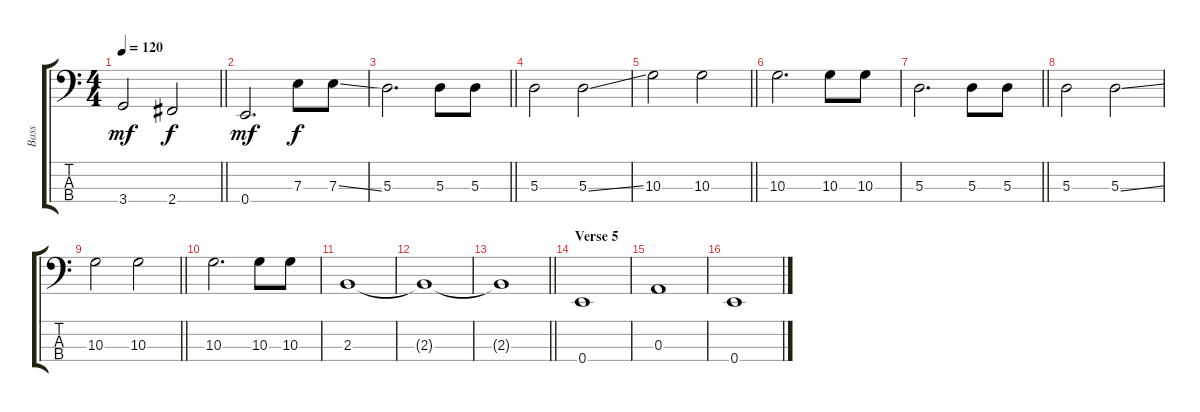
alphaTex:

\track ("Bass" "Bass") {instrument electricbassfinger}
\staff {score tabs}
\tuning (G2 D2 A1 E1) {hide}
\ts (4 4)
\tempo 120
\clef f4
\barLineRight lightlight
\ks c
3.4.2{dy mf} 2.4.2{dy f} |
0.4.2{d dy mf} 7.3.8{dy f} 7.3{ss}.8 |
\barLineRight lightlight
5.3.2{d} 5.3.8 5.3.8 |
5.3.2 5.3{ss}.2 |
\barLineRight lightlight
10.3.2 10.3.2 |
10.3.2{d} 10.3.8 10.3.8 |
\barLineRight lightlight
5.3.2{d} 5.3.8 5.3.8 |
5.3.2 5.3{ss}.2 |
\barLineRight lightlight
10.3.2 10.3.2 |
10.3.2{d} 10.3.8 10.3.8 |
2.3.1 |
2.3{t}.1 |
\barLineRight lightlight
2.3{t}.1 |
\section ("" "Verse 5")
0.4.1 |
0.3.1 |
0.4.1
